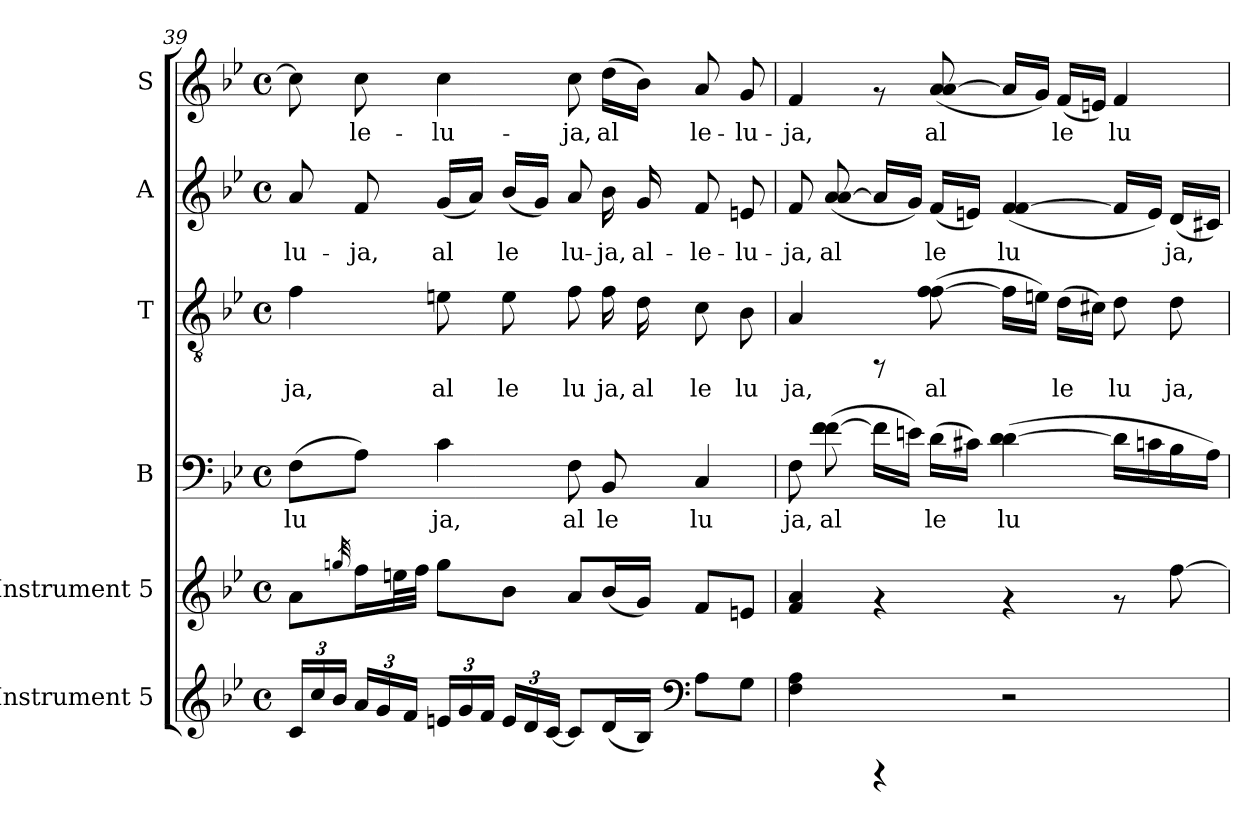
**kern	**kern	**kern	**text	**kern	**text	**kern	**text	**kern	**text
*part6	*part5	*part4	*part4	*part3	*part3	*part2	*part2	*part1	*part1
*staff6	*staff5	*staff4	*staff4	*staff3	*staff3	*staff2	*staff2	*staff1	*staff1
*I"Instrument 5	*I"Instrument 5	*I"B	*	*I"T	*	*I"A	*	*I"S	*
*	*	*I'B	*	*I'T	*	*I'A	*	*I'S	*
!!LO:PB:g=z
*clefG2	*clefG2	*clefF4	*	*clefGv2	*	*clefG2	*	*clefG2	*
*k[b-e-]	*k[b-e-]	*k[b-e-]	*	*k[b-e-]	*	*k[b-e-]	*	*k[b-e-]	*
*B-:	*B-:	*B-:	*	*B-:	*	*B-:	*	*B-:	*
*M4/4	*M4/4	*M4/4	*	*M4/4	*	*M4/4	*	*M4/4	*
*met(c)	*met(c)	*met(c)	*	*met(c)	*	*met(c)	*	*met(c)	*
*Xbrackettup	*	*	*	*	*	*	*	*	*
=39	=39	=39	=39	=39	=39	=39	=39	=39	=39
!	!	!	!LO:LY:b:cj	!	!LO:LY:b:cj	!	!LO:LY:b:cj	!	!LO:LY:b:cj
24c/L	8a\L	(>8F\L	lu	4f\	ja,	8a/	lu-	8cc\]	--
24cc/	.	.	.	.	.	.	.	.	.
24b-/J	.	.	.	.	.	.	.	.	.
.	32qggn/	.	.	.	.	.	.	.	.
!	!	!	!LO:LY:b:cj	!	!	!	!LO:LY:b:cj	!	!LO:LY:b:cj
24a/L	16ff\	8A\J)	.	.	.	8f/	-ja,	8cc\	-le-
24g/	.	.	.	.	.	.	.	.	.
.	32een\	.	.	.	.	.	.	.	.
24f/J	.	.	.	.	.	.	.	.	.
.	32ff\J	.	.	.	.	.	.	.	.
!	!	!	!LO:LY:b:cj	!	!LO:LY:b:cj	!	!LO:LY:b:cj	!	!LO:LY:b:cj
24en/L	8gg\L	4c\	ja,	8en\	al	(<16g/L	al-	4cc\	-lu-
24g/	.	.	.	.	.	.	.	.	.
!	!	!	!	!	!	!	!LO:LY:b:cj	!	!
.	.	.	.	.	.	16a/J)	--	.	.
24f/J	.	.	.	.	.	.	.	.	.
!	!	!	!	!	!LO:LY:b:cj	!	!LO:LY:b:cj	!	!
24e/L	8b-\J	.	.	8e\	le	(<16b-/L	-le-	.	.
24d/	.	.	.	.	.	.	.	.	.
!	!	!	!	!	!	!	!LO:LY:b:cj	!	!
.	.	.	.	.	.	16g/J)	--	.	.
[<24c/J	.	.	.	.	.	.	.	.	.
!	!	!	!LO:LY:b:cj	!	!LO:LY:b:cj	!	!LO:LY:b:cj	!	!LO:LY:b:cj
8c/L]	8a/L	8F\	al	8f\	lu	8a/	-lu-	8cc\	-ja,
!	!	!	!LO:LY:b:cj	!	!LO:LY:b:cj	!	!LO:LY:b:cj	!	!LO:LY:b:cj
(<16d/	(<16b-/	8BB-/	le	16f\	ja,	16b-\	-ja,	(>16dd\L	al-
!	!	!	!	!	!LO:LY:b:cj	!	!LO:LY:b:cj	!	!LO:LY:b:cj
16B-/J)	16g/J)	.	.	16d\	al	16g/	al-	16b-\J)	--
*clefF4	*	*	*	*	*	*	*	*	*
!	!	!	!LO:LY:b:cj	!	!LO:LY:b:cj	!	!LO:LY:b:cj	!	!LO:LY:b:cj
8A\L	8f/L	4C/	lu	8c\	le	8f/	-le-	8a/	-le-
!	!	!	!	!	!LO:LY:b:cj	!	!LO:LY:b:cj	!	!LO:LY:b:cj
8G\J	8en/J	.	.	8B-\	lu	8en/	-lu-	8g/	-lu-
=40	=40	=40	=40	=40	=40	=40	=40	=40	=40
!	!	!	!LO:LY:b:cj	!	!LO:LY:b:cj	!	!LO:LY:b:cj	!	!LO:LY:b:cj
4F\ 4A\	4f/ 4a/	8F\	ja,	4A/	ja,	8f/	-ja,	4f/	-ja,
!	!	!	!LO:LY:b:cj	!	!	!	!LO:LY:b:cj	!	!
.	.	(>8f\ [>8f\	al	.	.	(<8a/ [<8a/	al-	.	.
!	!	!	!LO:LY:b:cj	!	!	!	!LO:LY:b:cj	!	!
4rCCC	4rf	16f\L]	.	8rFF	.	16a/L]	--	8rf	.
!	!	!	!LO:LY:b:cj	!	!	!	!LO:LY:b:cj	!	!
.	.	16en\J)	.	.	.	16g/J)	--	.	.
!	!	!	!LO:LY:b:cj	!	!LO:LY:b:cj	!	!LO:LY:b:cj	!	!LO:LY:b:cj
.	.	(>16d\L	le	(>8f\ [>8f\	al	(<16f/L	-le-	(<8a/ [<8a/	al-
!	!	!	!LO:LY:b:cj	!	!	!	!LO:LY:b:cj	!	!
.	.	16c#X\J)	.	.	.	16en/J)	--	.	.
!	!	!	!LO:LY:b:cj	!	!LO:LY:b:cj	!	!LO:LY:b:cj	!	!LO:LY:b:cj
2r	4rf	(>4d\ [>4d\	lu	16f\L]	.	(<4f/ [<4f/	-lu-	16a/L]	--
!	!	!	!	!	!LO:LY:b:cj	!	!	!	!LO:LY:b:cj
.	.	.	.	16en\J)	.	.	.	16g/J)	--
!	!	!	!	!	!LO:LY:b:cj	!	!	!	!LO:LY:b:cj
.	.	.	.	(>16d\L	le	.	.	(<16f/L	-le-
!	!	!	!	!	!LO:LY:b:cj	!	!	!	!LO:LY:b:cj
.	.	.	.	16c#X\J)	.	.	.	16en/J)	--
!	!	!	!LO:LY:b:cj	!	!LO:LY:b:cj	!	!LO:LY:b:cj	!	!LO:LY:b:cj
.	8rf	16d\L]	.	8d\	lu	16f/L]	--	4f/	-lu-
!	!	!	!LO:LY:b:cj	!	!	!	!LO:LY:b:cj	!	!
.	.	16cn\	.	.	.	16e/J)	--	.	.
!	!	!	!LO:LY:b:cj	!	!LO:LY:b:cj	!	!LO:LY:b:cj	!	!
.	[>8ff\	16B-\	.	8d\	ja,	(<16d/L	-ja,	.	.
!	!	!	!LO:LY:b:cj	!	!	!	!LO:LY:b:cj	!	!
.	.	16A\J)	.	.	.	16c#X/J)	.	.	.
=	=	=	=	=	=	=	=	=	=
*-	*-	*-	*-	*-	*-	*-	*-	*-	*-
